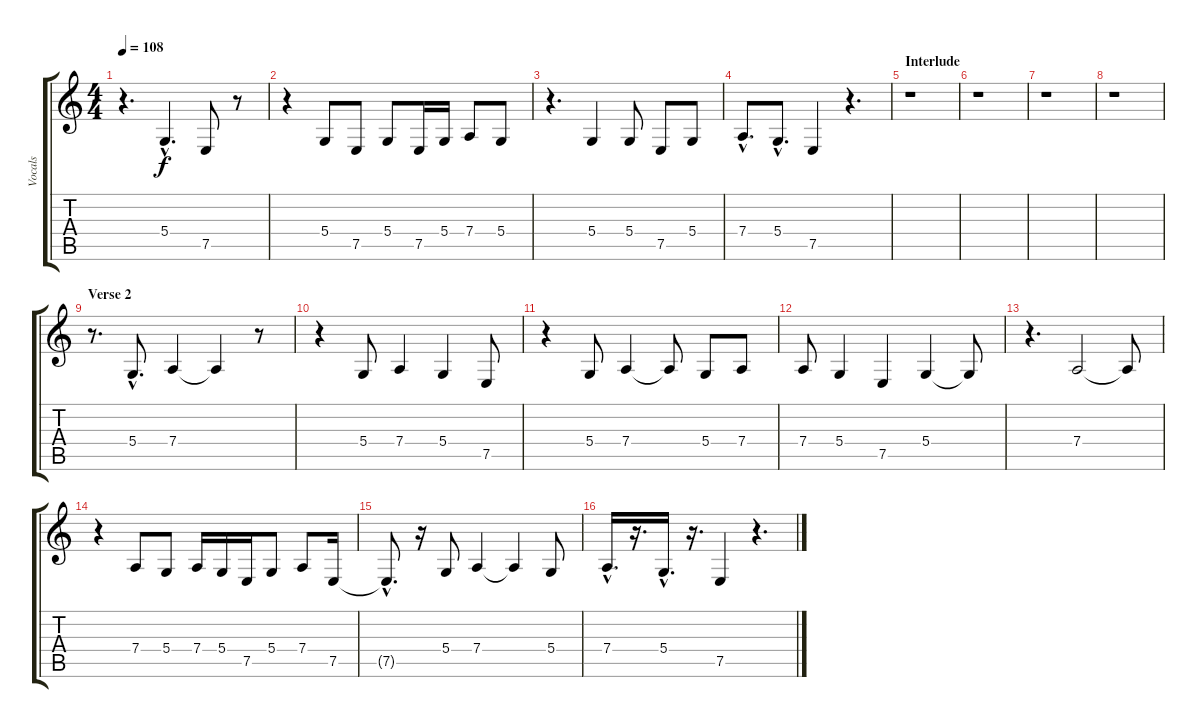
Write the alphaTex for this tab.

\track ("Vocals" "Vocals") {instrument synthvoice}
\staff {score tabs}
\tuning (E4 B3 G3 D3 A2 E2) {hide}
\ts (4 4)
\tempo 108
\clef g2
\ks c
r.4{d dy f} 5.4{hac}.4{d} 7.5.8 r.8 |
r.4 5.4.8 7.5.8 5.4.8 7.5.16 5.4.16 7.4.8 5.4.8 |
r.4{d} 5.4.4 5.4.8 7.5.8 5.4.8 |
7.4{hac}.8{d} 5.4{hac}.8{d} 7.5.4 r.4{d} |
\section ("" "Interlude")
r.1 |
r.1 |
r.1 |
r.1 |
\section ("" "Verse 2")
r.8{d} 5.4{hac}.8{d} 7.4.4 7.4{t}.4 r.8 |
r.4 5.4.8 7.4.4 5.4.4 7.5.8 |
r.4 5.4.8 7.4.4 7.4{t}.8 5.4.8 7.4.8 |
7.4.8 5.4.4 7.5.4 5.4.4 5.4{t}.8 |
r.4{d} 7.4.2 7.4{t}.8 |
r.4 7.4.8 5.4.8 7.4.16 5.4.16 7.5.16 5.4.8 7.4.8 7.5.16 |
7.5{hac t}.8{d} r.16 5.4.8 7.4.4 7.4{t}.4 5.4.8 |
7.4{hac}.16{d} r.16{d} 5.4{hac}.16{d} r.16{d} 7.5.4 r.4{d}
